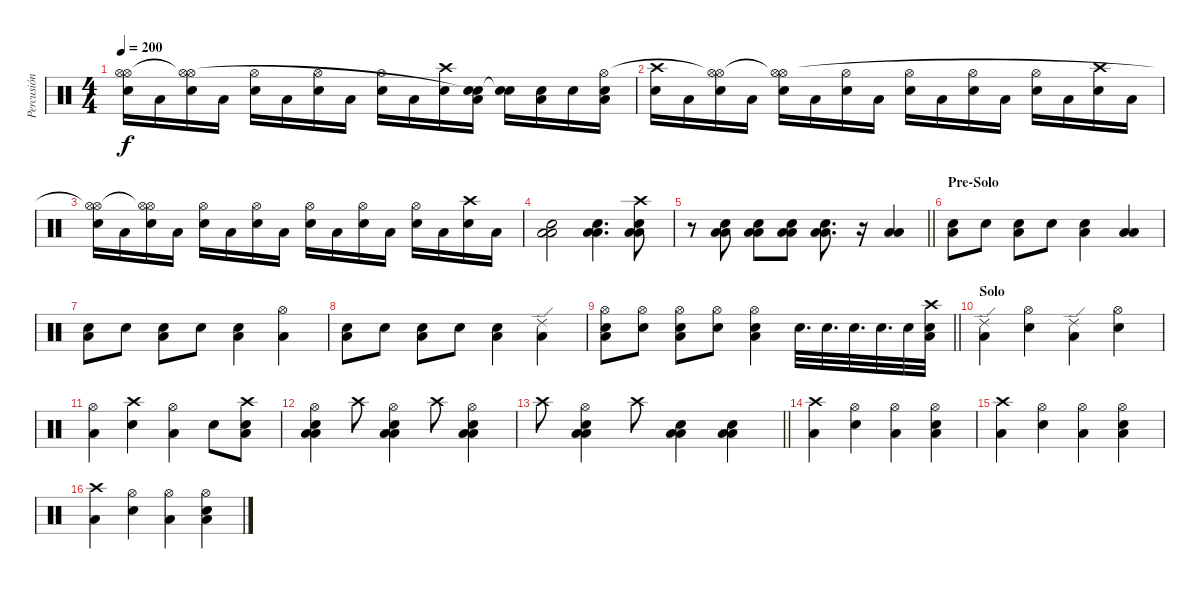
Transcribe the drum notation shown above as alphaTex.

\track ("Percusión" "Percusión") {instrument percussion}
\staff {score}
\articulation defaults
\ts (4 4)
\tempo 200
\clef neutral
\ks c
("Hi-Hat (open)" "Electric Snare (hit)" "Hi-Hat (open)"{t}).16{dy f} "Low Floor Tom (hit)".16 ("Hi-Hat (open)" "Electric Snare (hit)" "Hi-Hat (open)"{t}).16 "Low Floor Tom (hit)".16 ("Electric Snare (hit)" "Hi-Hat (open)").16 "Low Floor Tom (hit)".16 ("Electric Snare (hit)" "Hi-Hat (open)").16 "Low Floor Tom (hit)".16 ("Electric Snare (hit)" "Hi-Hat (open)").16 "Low Floor Tom (hit)".16 ("Electric Snare (hit)" "Crash high (hit)").16 ("Low Floor Tom (hit)" "Electric Snare (hit)" "Snare (hit)"{t}).16 ("Electric Snare (hit)" "Snare (hit)"{t}).16 ("Low Floor Tom (hit)" "Electric Snare (hit)").16 "Electric Snare (hit)".16 ("Low Floor Tom (hit)" "Electric Snare (hit)" "Hi-Hat (open)").16 |
("Electric Snare (hit)" "Crash high (hit)").16 "Low Floor Tom (hit)".16 ("Hi-Hat (open)" "Electric Snare (hit)" "Hi-Hat (open)"{t}).16 "Low Floor Tom (hit)".16 ("Hi-Hat (open)" "Electric Snare (hit)" "Hi-Hat (open)"{t}).16 "Low Floor Tom (hit)".16 ("Electric Snare (hit)" "Hi-Hat (open)").16 "Low Floor Tom (hit)".16 ("Electric Snare (hit)" "Hi-Hat (open)").16 "Low Floor Tom (hit)".16 ("Electric Snare (hit)" "Hi-Hat (open)").16 "Low Floor Tom (hit)".16 ("Electric Snare (hit)" "Hi-Hat (open)").16 "Low Floor Tom (hit)".16 ("Electric Snare (hit)" "Crash high (hit)").16 "Low Floor Tom (hit)".16 |
("Hi-Hat (open)" "Electric Snare (hit)" "Hi-Hat (open)"{t}).16 "Low Floor Tom (hit)".16 ("Hi-Hat (open)" "Electric Snare (hit)" "Hi-Hat (open)"{t}).16 "Low Floor Tom (hit)".16 ("Electric Snare (hit)" "Hi-Hat (open)").16 "Low Floor Tom (hit)".16 ("Electric Snare (hit)" "Hi-Hat (open)").16 "Low Floor Tom (hit)".16 ("Electric Snare (hit)" "Hi-Hat (open)").16 "Low Floor Tom (hit)".16 ("Electric Snare (hit)" "Hi-Hat (open)").16 "Low Floor Tom (hit)".16 ("Electric Snare (hit)" "Hi-Hat (open)").16 "Low Floor Tom (hit)".16 ("Electric Snare (hit)" "Crash high (hit)").16 "Low Floor Tom (hit)".16 |
("Low Floor Tom (hit)" "Electric Snare (hit)" "Low Tom (hit)").2 ("Low Floor Tom (hit)" "Low Tom (hit)" "Electric Snare (hit)").4{d} ("Low Floor Tom (hit)" "Crash high (hit)" "Low Tom (hit)" "Electric Snare (hit)").8 |
\barLineRight lightlight
r.8 ("Low Floor Tom (hit)" "Low Tom (hit)" "Electric Snare (hit)").8 ("Low Floor Tom (hit)" "Low Tom (hit)" "Electric Snare (hit)").8 ("Low Floor Tom (hit)" "Low Tom (hit)" "Electric Snare (hit)").8 ("Low Floor Tom (hit)" "Electric Snare (hit)" "Low Tom (hit)").8{d} r.16 ("Low Floor Tom (hit)" "Low Tom (hit)").4 |
\section ("" "Pre-Solo")
("Low Floor Tom (hit)" "Electric Snare (hit)").8 "Electric Snare (hit)".8 ("Low Floor Tom (hit)" "Electric Snare (hit)").8 "Electric Snare (hit)".8 ("Low Floor Tom (hit)" "Electric Snare (hit)").4 ("Low Floor Tom (hit)" "Low Tom (hit)").4 |
("Low Floor Tom (hit)" "Electric Snare (hit)").8 "Electric Snare (hit)".8 ("Low Floor Tom (hit)" "Electric Snare (hit)").8 "Electric Snare (hit)".8 ("Low Floor Tom (hit)" "Electric Snare (hit)").4 ("Low Floor Tom (hit)" "Hi-Hat (open)").4 |
("Low Floor Tom (hit)" "Electric Snare (hit)").8 "Electric Snare (hit)".8 ("Low Floor Tom (hit)" "Electric Snare (hit)").8 "Electric Snare (hit)".8 ("Low Floor Tom (hit)" "Electric Snare (hit)").4 ("Low Floor Tom (hit)" "Ride (edge) 2").4 |
\barLineRight lightlight
("Low Floor Tom (hit)" "Electric Snare (hit)" "Hi-Hat (open)").8 ("Electric Snare (hit)" "Hi-Hat (open)").8 ("Low Floor Tom (hit)" "Electric Snare (hit)" "Hi-Hat (open)").8 ("Electric Snare (hit)" "Hi-Hat (open)").8 ("Low Floor Tom (hit)" "Electric Snare (hit)" "Hi-Hat (open)").4 "Electric Snare (hit)".32{d} "Electric Snare (hit)".32{d} "Electric Snare (hit)".32{d} "Electric Snare (hit)".32{d} "Electric Snare (hit)".32 ("Low Floor Tom (hit)" "Electric Snare (hit)" "Crash high (hit)").32 |
\section ("" "Solo")
("Low Floor Tom (hit)" "Ride (edge) 2").4 ("Electric Snare (hit)" "Hi-Hat (open)").4 ("Low Floor Tom (hit)" "Ride (edge) 2").4 ("Electric Snare (hit)" "Hi-Hat (open)").4 |
("Low Floor Tom (hit)" "Hi-Hat (open)").4 ("Electric Snare (hit)" "Crash high (hit)").4 ("Low Floor Tom (hit)" "Hi-Hat (open)").4 "Electric Snare (hit)".8 ("Low Floor Tom (hit)" "Electric Snare (hit)" "Crash high (hit)").8 |
("Low Floor Tom (hit)" "Low Tom (hit)" "Electric Snare (hit)" "Hi-Hat (open)").4 "Crash high (hit)".8 ("Low Floor Tom (hit)" "Low Tom (hit)" "Electric Snare (hit)" "Hi-Hat (open)").4 "Crash high (hit)".8 ("Low Floor Tom (hit)" "Low Tom (hit)" "Electric Snare (hit)" "Hi-Hat (open)").4 |
\barLineRight lightlight "Crash high (hit)".8
("Low Floor Tom (hit)" "Low Tom (hit)" "Electric Snare (hit)" "Hi-Hat (open)").4 "Crash high (hit)".8 ("Low Floor Tom (hit)" "Low Tom (hit)" "Electric Snare (hit)").4 ("Low Floor Tom (hit)" "Low Tom (hit)" "Electric Snare (hit)").4 |
("Low Floor Tom (hit)" "Crash high (hit)").4 ("Electric Snare (hit)" "Hi-Hat (open)").4 ("Low Floor Tom (hit)" "Hi-Hat (open)").4 ("Low Floor Tom (hit)" "Electric Snare (hit)" "Hi-Hat (open)").4 |
("Low Floor Tom (hit)" "Crash high (hit)").4 ("Electric Snare (hit)" "Hi-Hat (open)").4 ("Low Floor Tom (hit)" "Hi-Hat (open)").4 ("Low Floor Tom (hit)" "Electric Snare (hit)" "Hi-Hat (open)").4 |
("Low Floor Tom (hit)" "Crash high (hit)").4 ("Electric Snare (hit)" "Hi-Hat (open)").4 ("Low Floor Tom (hit)" "Hi-Hat (open)").4 ("Low Floor Tom (hit)" "Electric Snare (hit)" "Hi-Hat (open)").4
